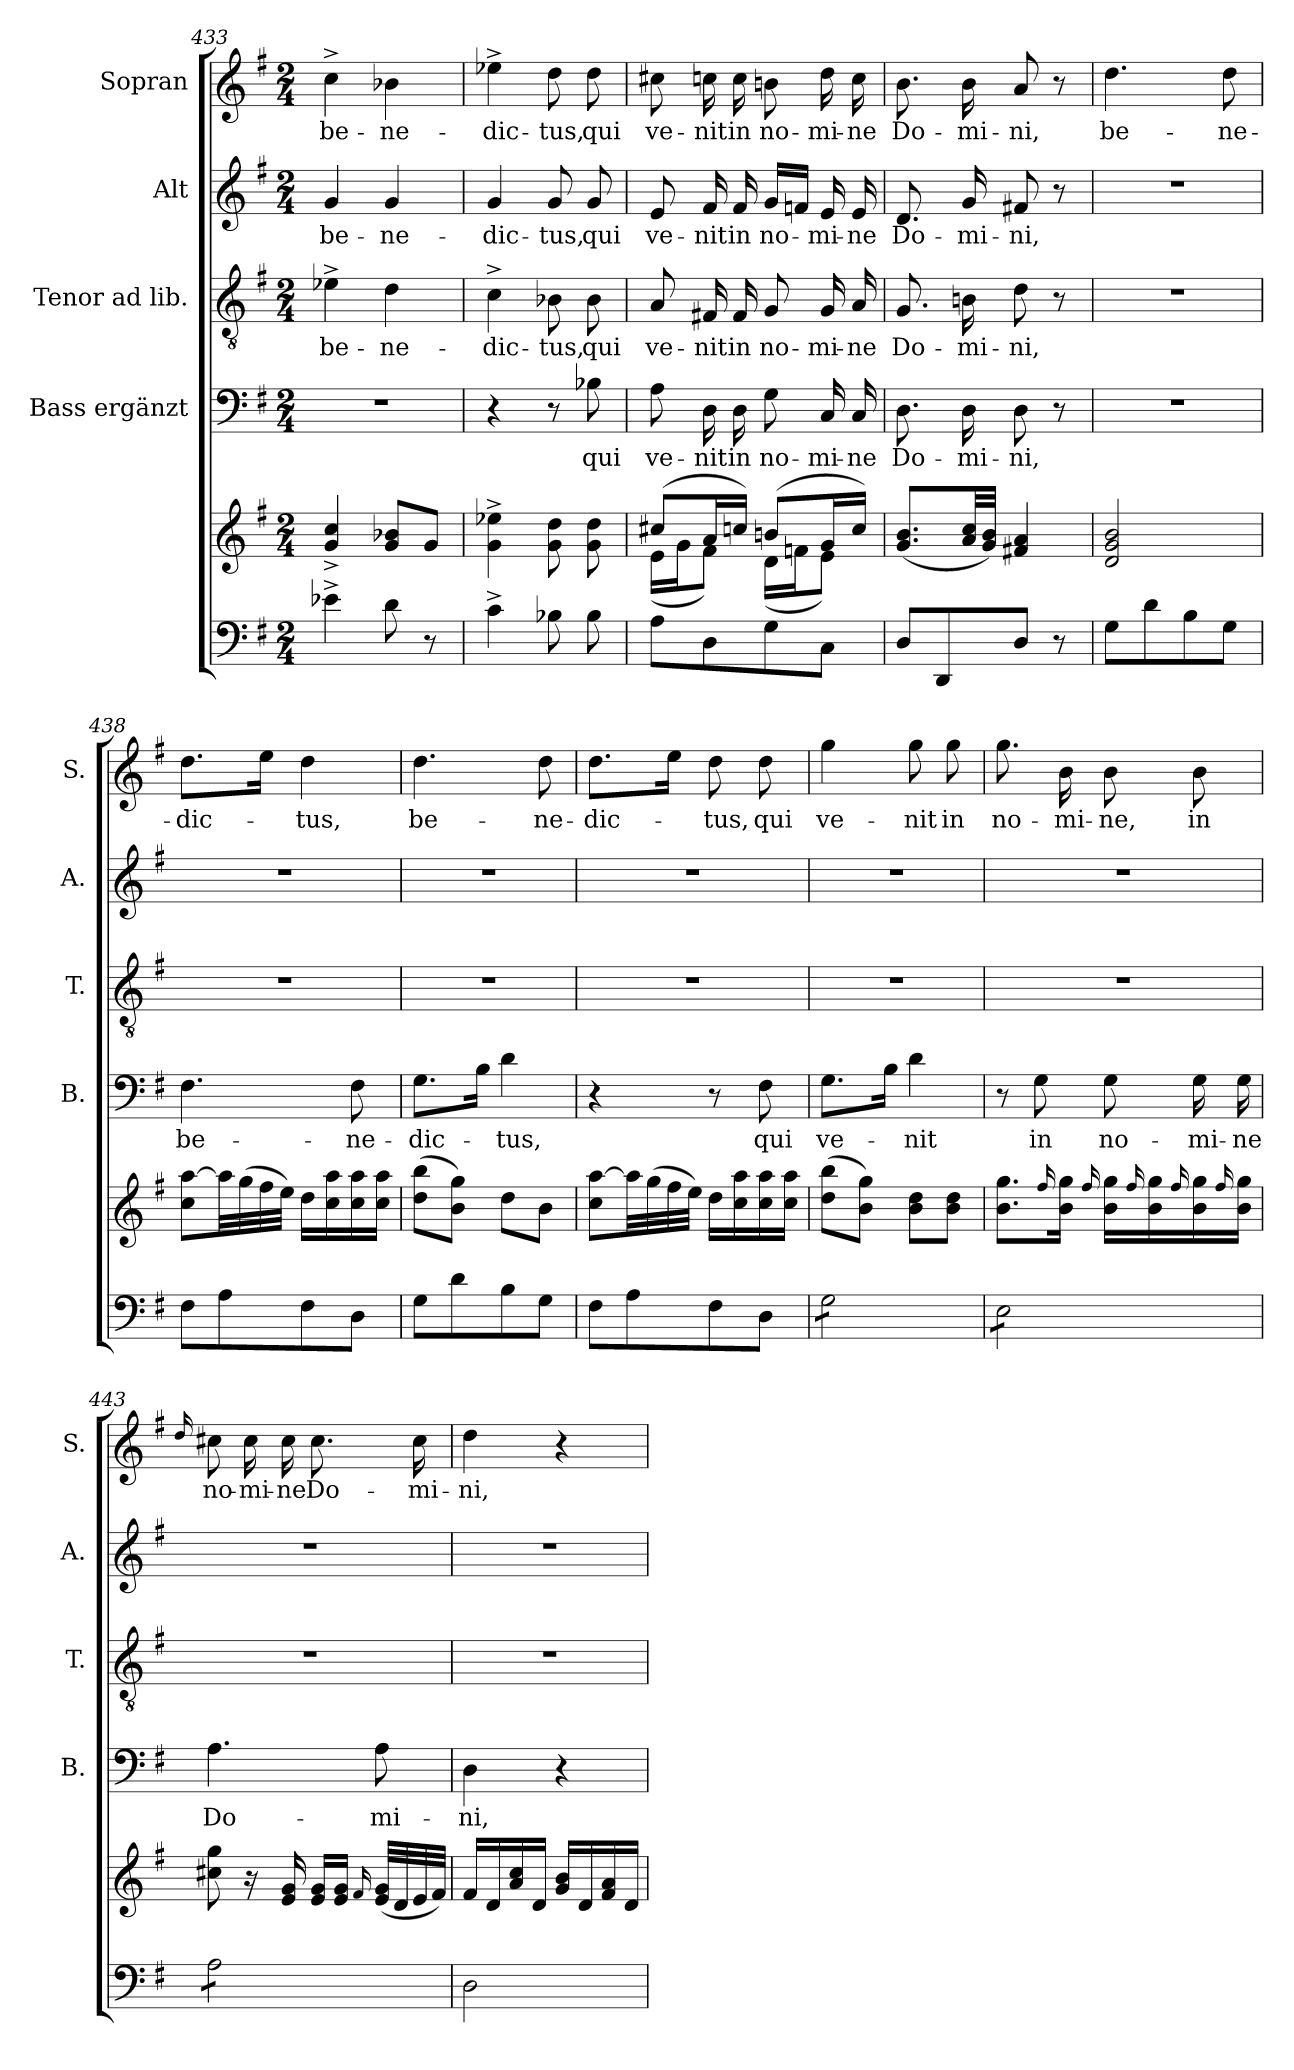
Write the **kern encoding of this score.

**kern	**kern	**kern	**text	**kern	**text	**kern	**text	**kern	**text
*part5	*part5	*part4	*part4	*part3	*part3	*part2	*part2	*part1	*part1
*staff6	*staff5	*staff4	*staff4	*staff3	*staff3	*staff2	*staff2	*staff1	*staff1
*	*	*I"Bass ergänzt	*	*I"Tenor ad lib.	*	*I"Alt	*	*I"Sopran	*
*	*	*I'B.	*	*I'T.	*	*I'A.	*	*I'S.	*
*clefF4	*clefG2	*clefF4	*	*clefGv2	*	*clefG2	*	*clefG2	*
*k[f#]	*k[f#]	*k[f#]	*	*k[f#]	*	*k[f#]	*	*k[f#]	*
*G:	*G:	*G:	*	*G:	*	*G:	*	*G:	*
*M2/4	*M2/4	*M2/4	*	*M2/4	*	*M2/4	*	*M2/4	*
=433	=433	=433	=433	=433	=433	=433	=433	=433	=433
!	!	!	!	!	!LO:LY:b	!	!LO:LY:b	!	!LO:LY:b
4e-X^>\	4g/^< 4cc/^<	2r	.	4e-X^>\	be-	4g/	be-	4cc^>\	be-
!	!	!	!	!	!LO:LY:b	!	!LO:LY:b	!	!LO:LY:b
8d\	8g/ 8b-X/L	.	.	4d\	-ne-	4g/	-ne-	4b-X\	-ne-
8r	8g/J	.	.	.	.	.	.	.	.
=434	=434	=434	=434	=434	=434	=434	=434	=434	=434
!	!	!	!	!	!LO:LY:b	!	!LO:LY:b	!	!LO:LY:b
4c^>\	4g\^> 4ee-X\^>	4r	.	4c^>\	-dic-	4g/	-dic-	4ee-X^>\	-dic-
!	!	!	!	!	!LO:LY:b	!	!LO:LY:b	!	!LO:LY:b
8B-X\	8g\ 8dd\	8r	.	8B-X\	-tus,	8g/	-tus,	8dd\	-tus,
!	!	!	!LO:LY:b	!	!LO:LY:b	!	!LO:LY:b	!	!LO:LY:b
8B-\	8g\ 8dd\	8B-X\	qui	8B-\	qui	8g/	qui	8dd\	qui
!!LO:LB:g=z
=435	=435	=435	=435	=435	=435	=435	=435	=435	=435
*	*^	*	*	*	*	*	*	*	*
!	!	!	!	!LO:LY:b	!	!LO:LY:b	!	!LO:LY:b	!	!LO:LY:b
8A\L	(>8cc#X/L	(<16e\LL	8A\	ve-	8A/	ve-	8e/	ve-	8cc#X\	ve-
.	.	16g\J	.	.	.	.	.	.	.	.
!	!	!	!	!LO:LY:b	!	!LO:LY:b	!	!LO:LY:b	!	!LO:LY:b
8D\	16a/L	8f#\J)	16D\	-nit	16F#X/	-nit	16f#/	-nit	16ccn\	-nit
!	!	!	!	!LO:LY:b	!	!LO:LY:b	!	!LO:LY:b	!	!LO:LY:b
.	16ccn/JJ)	.	16D\	in	16F#/	in	16f#/	in	16cc\	in
!	!	!	!	!LO:LY:b	!	!LO:LY:b	!	!LO:LY:b	!	!LO:LY:b
8G\	(>8bn/L	(<16d\LL	8G\	no-	8G/	no-	16g/LL	no-	8bn\	no-
.	.	16fn\J	.	.	.	.	16fn/JJ	.	.	.
!	!	!	!	!LO:LY:b	!	!LO:LY:b	!	!LO:LY:b	!	!LO:LY:b
8C\J	16g/L	8e\J)	16C/	-mi-	16G/	-mi-	16e/	-mi-	16dd\	-mi-
!	!	!	!	!LO:LY:b	!	!LO:LY:b	!	!LO:LY:b	!	!LO:LY:b
.	16cc/JJ)	.	16C/	-ne	16A/	-ne	16e/	-ne	16cc\	-ne
*	*v	*v	*	*	*	*	*	*	*	*
=436	=436	=436	=436	=436	=436	=436	=436	=436	=436
!	!	!	!LO:LY:b	!	!LO:LY:b	!	!LO:LY:b	!	!LO:LY:b
8D/L	(<8.g/ 8.b/L	8.D\	Do-	8.G/	Do-	8.d/	Do-	8.b\	Do-
8DD/	.	.	.	.	.	.	.	.	.
!	!	!	!LO:LY:b	!	!LO:LY:b	!	!LO:LY:b	!	!LO:LY:b
.	32a/ 32cc/LL	16D\	-mi-	16Bn\	-mi-	16g/	-mi-	16b\	-mi-
.	32g/ 32b/JJJ)	.	.	.	.	.	.	.	.
!	!	!	!LO:LY:b	!	!LO:LY:b	!	!LO:LY:b	!	!LO:LY:b
8D/J	4f#X/ 4a/	8D\	-ni,	8d\	-ni,	8f#X/	-ni,	8a/	-ni,
8r	.	8r	.	8r	.	8r	.	8r	.
=437	=437	=437	=437	=437	=437	=437	=437	=437	=437
!	!	!	!	!	!	!	!	!	!LO:LY:b
8G\L	2d/ 2g/ 2b/	2r	.	2r	.	2r	.	4.dd\	be-
8d\	.	.	.	.	.	.	.	.	.
8B\	.	.	.	.	.	.	.	.	.
!	!	!	!	!	!	!	!	!	!LO:LY:b
8G\J	.	.	.	.	.	.	.	8dd\	-ne-
=438	=438	=438	=438	=438	=438	=438	=438	=438	=438
!	!	!	!LO:LY:b	!	!	!	!	!	!LO:LY:b
8F#\L	8cc\ [8aa\L	4.F#\	be-	2r	.	2r	.	8.dd\L	-dic-
8A\	32aa\LL]	.	.	.	.	.	.	.	.
.	(>32gg\	.	.	.	.	.	.	.	.
.	32ff#\	.	.	.	.	.	.	16ee\Jk	.
.	32ee\JJJ)	.	.	.	.	.	.	.	.
!	!	!	!	!	!	!	!	!	!LO:LY:b
8F#\	16dd\LL	.	.	.	.	.	.	4dd\	-tus,
.	16cc\ 16aa\	.	.	.	.	.	.	.	.
!	!	!	!LO:LY:b	!	!	!	!	!	!
8D\J	16cc\ 16aa\	8F#\	-ne-	.	.	.	.	.	.
.	16cc\ 16aa\JJ	.	.	.	.	.	.	.	.
=439	=439	=439	=439	=439	=439	=439	=439	=439	=439
!	!	!	!LO:LY:b	!	!	!	!	!	!LO:LY:b
8G\L	(>8dd\ 8bb\L	8.G\L	-dic-	2r	.	2r	.	4.dd\	be-
8d\	8b\ 8gg\J)	.	.	.	.	.	.	.	.
.	.	16B\Jk	.	.	.	.	.	.	.
!	!	!	!LO:LY:b	!	!	!	!	!	!
8B\	8dd\L	4d\	-tus,	.	.	.	.	.	.
!	!	!	!	!	!	!	!	!	!LO:LY:b
8G\J	8b\J	.	.	.	.	.	.	8dd\	-ne-
!!LO:PB:g=z
=440	=440	=440	=440	=440	=440	=440	=440	=440	=440
!	!	!	!	!	!	!	!	!	!LO:LY:b
8F#\L	8cc\ [8aa\L	4r	.	2r	.	2r	.	8.dd\L	-dic-
8A\	32aa\LL]	.	.	.	.	.	.	.	.
.	(>32gg\	.	.	.	.	.	.	.	.
.	32ff#\	.	.	.	.	.	.	16ee\Jk	.
.	32ee\JJJ)	.	.	.	.	.	.	.	.
!	!	!	!	!	!	!	!	!	!LO:LY:b
8F#\	16dd\LL	8r	.	.	.	.	.	8dd\	-tus,
.	16cc\ 16aa\	.	.	.	.	.	.	.	.
!	!	!	!LO:LY:b	!	!	!	!	!	!LO:LY:b
8D\J	16cc\ 16aa\	8F#\	qui	.	.	.	.	8dd\	qui
.	16cc\ 16aa\JJ	.	.	.	.	.	.	.	.
=441	=441	=441	=441	=441	=441	=441	=441	=441	=441
!	!	!	!LO:LY:b	!	!	!	!	!	!LO:LY:b
*tremolo	*	*	*	*	*	*	*	*	*
8G\L	(>8dd\ 8bb\L	8.G\L	ve-	2r	.	2r	.	4gg\	ve-
8G\	8b\ 8gg\J)	.	.	.	.	.	.	.	.
.	.	16B\Jk	.	.	.	.	.	.	.
!	!	!	!LO:LY:b	!	!	!	!	!	!LO:LY:b
8G\	8b\ 8dd\L	4d\	-nit	.	.	.	.	8gg\	-nit
!	!	!	!	!	!	!	!	!	!LO:LY:b
8G\J	8b\ 8dd\J	.	.	.	.	.	.	8gg\	in
=442	=442	=442	=442	=442	=442	=442	=442	=442	=442
!	!	!	!	!	!	!	!	!	!LO:LY:b
8E\L	8.b\ 8.gg\L	8r	.	2r	.	2r	.	8.gg\	no-
!	!	!	!LO:LY:b	!	!	!	!	!	!
8E\	.	8G\	in	.	.	.	.	.	.
.	16qqff#/	.	.	.	.	.	.	.	.
!	!	!	!	!	!	!	!	!	!LO:LY:b
.	16b\ 16gg\Jk	.	.	.	.	.	.	16b\	-mi-
.	16qqff#/	.	.	.	.	.	.	.	.
!	!	!	!LO:LY:b	!	!	!	!	!	!LO:LY:b
8E\	16b\ 16gg\LL	8G\	no-	.	.	.	.	8b\	-ne,
.	16qqff#/	.	.	.	.	.	.	.	.
.	16b\ 16gg\	.	.	.	.	.	.	.	.
.	16qqff#/	.	.	.	.	.	.	.	.
!	!	!	!LO:LY:b	!	!	!	!	!	!LO:LY:b
8E\J	16b\ 16gg\	16G\	-mi-	.	.	.	.	8b\	in
.	16qqff#/	.	.	.	.	.	.	.	.
!	!	!	!LO:LY:b	!	!	!	!	!	!
.	16b\ 16gg\JJ	16G\	-ne	.	.	.	.	.	.
=443	=443	=443	=443	=443	=443	=443	=443	=443	=443
.	.	.	.	.	.	.	.	16qqdd/	.
!	!	!	!LO:LY:b	!	!	!	!	!	!LO:LY:b
8A\L	8cc#X\ 8gg\	4.A\	Do-	2r	.	2r	.	8cc#X\	no-
!	!	!	!	!	!	!	!	!	!LO:LY:b
8A\	16r	.	.	.	.	.	.	16cc#\	-mi-
!	!	!	!	!	!	!	!	!	!LO:LY:b
.	16e/ 16g/	.	.	.	.	.	.	16cc#\	-ne
!	!	!	!	!	!	!	!	!	!LO:LY:b
8A\	16e/ 16g/LL	.	.	.	.	.	.	8.cc#\	Do-
.	16e/ 16g/JJ	.	.	.	.	.	.	.	.
.	16qqf#/	.	.	.	.	.	.	.	.
!	!	!	!LO:LY:b	!	!	!	!	!	!
8A\J	(<32e/ 32g/LLL	8A\	-mi-	.	.	.	.	.	.
*Xtremolo	*	*	*	*	*	*	*	*	*
.	32d/	.	.	.	.	.	.	.	.
!	!	!	!	!	!	!	!	!	!LO:LY:b
.	32e/	.	.	.	.	.	.	16cc#\	-mi-
.	32f#/JJJ)	.	.	.	.	.	.	.	.
!!LO:LB:g=z
=444	=444	=444	=444	=444	=444	=444	=444	=444	=444
!	!	!	!LO:LY:b	!	!	!	!	!	!LO:LY:b
2D\	16f#/LL	4D\	-ni,	2r	.	2r	.	4dd\	-ni,
.	16d/	.	.	.	.	.	.	.	.
.	16a/ 16cc/	.	.	.	.	.	.	.	.
.	16d/JJ	.	.	.	.	.	.	.	.
.	16g/ 16b/LL	4r	.	.	.	.	.	4r	.
.	16d/	.	.	.	.	.	.	.	.
.	16f#/ 16a/	.	.	.	.	.	.	.	.
.	16d/JJ	.	.	.	.	.	.	.	.
=	=	=	=	=	=	=	=	=	=
*-	*-	*-	*-	*-	*-	*-	*-	*-	*-
